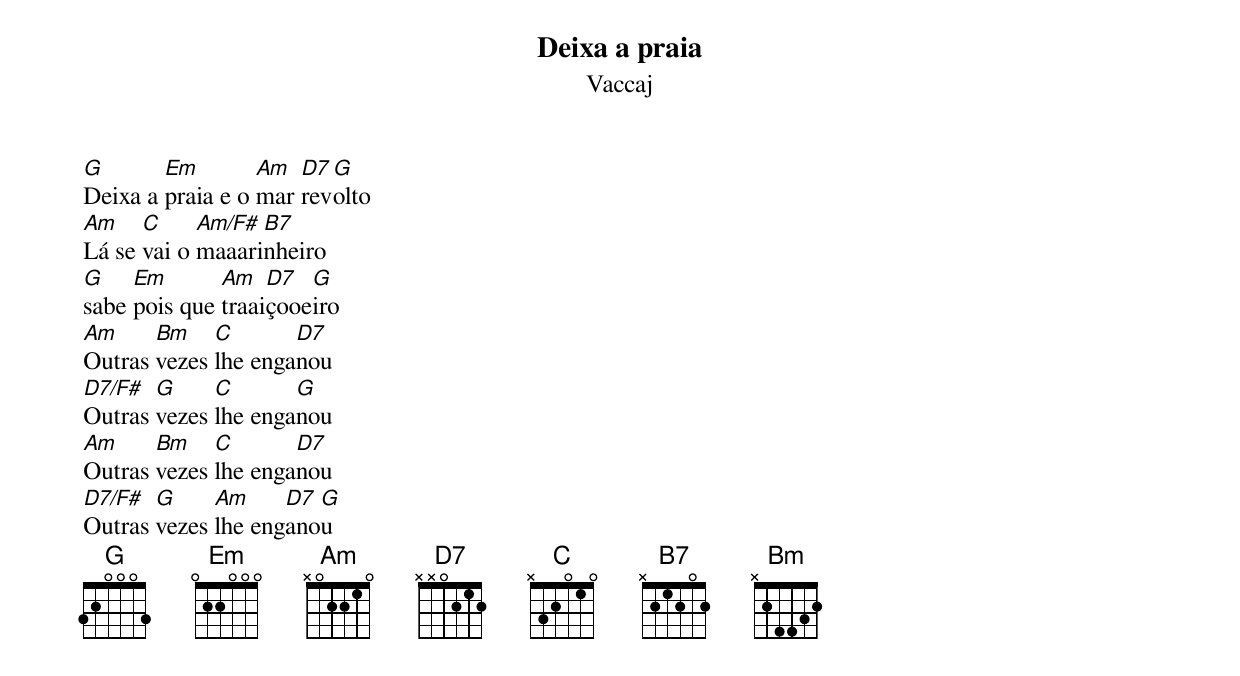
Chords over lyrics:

Deixa a praia
Vaccaj

G       Em        Am  D7 G
Deixa a praia e o mar revolto
Am    C     Am/F# B7
Lá se vai o maaarinheiro
G    Em       Am   D7  G
sabe pois que traaiçooeiro
Am     Bm    C       D7
Outras vezes lhe enganou
D7/F#  G     C       G
Outras vezes lhe enganou
Am     Bm    C       D7
Outras vezes lhe enganou
D7/F#  G     Am     D7 G
Outras vezes lhe enganou
